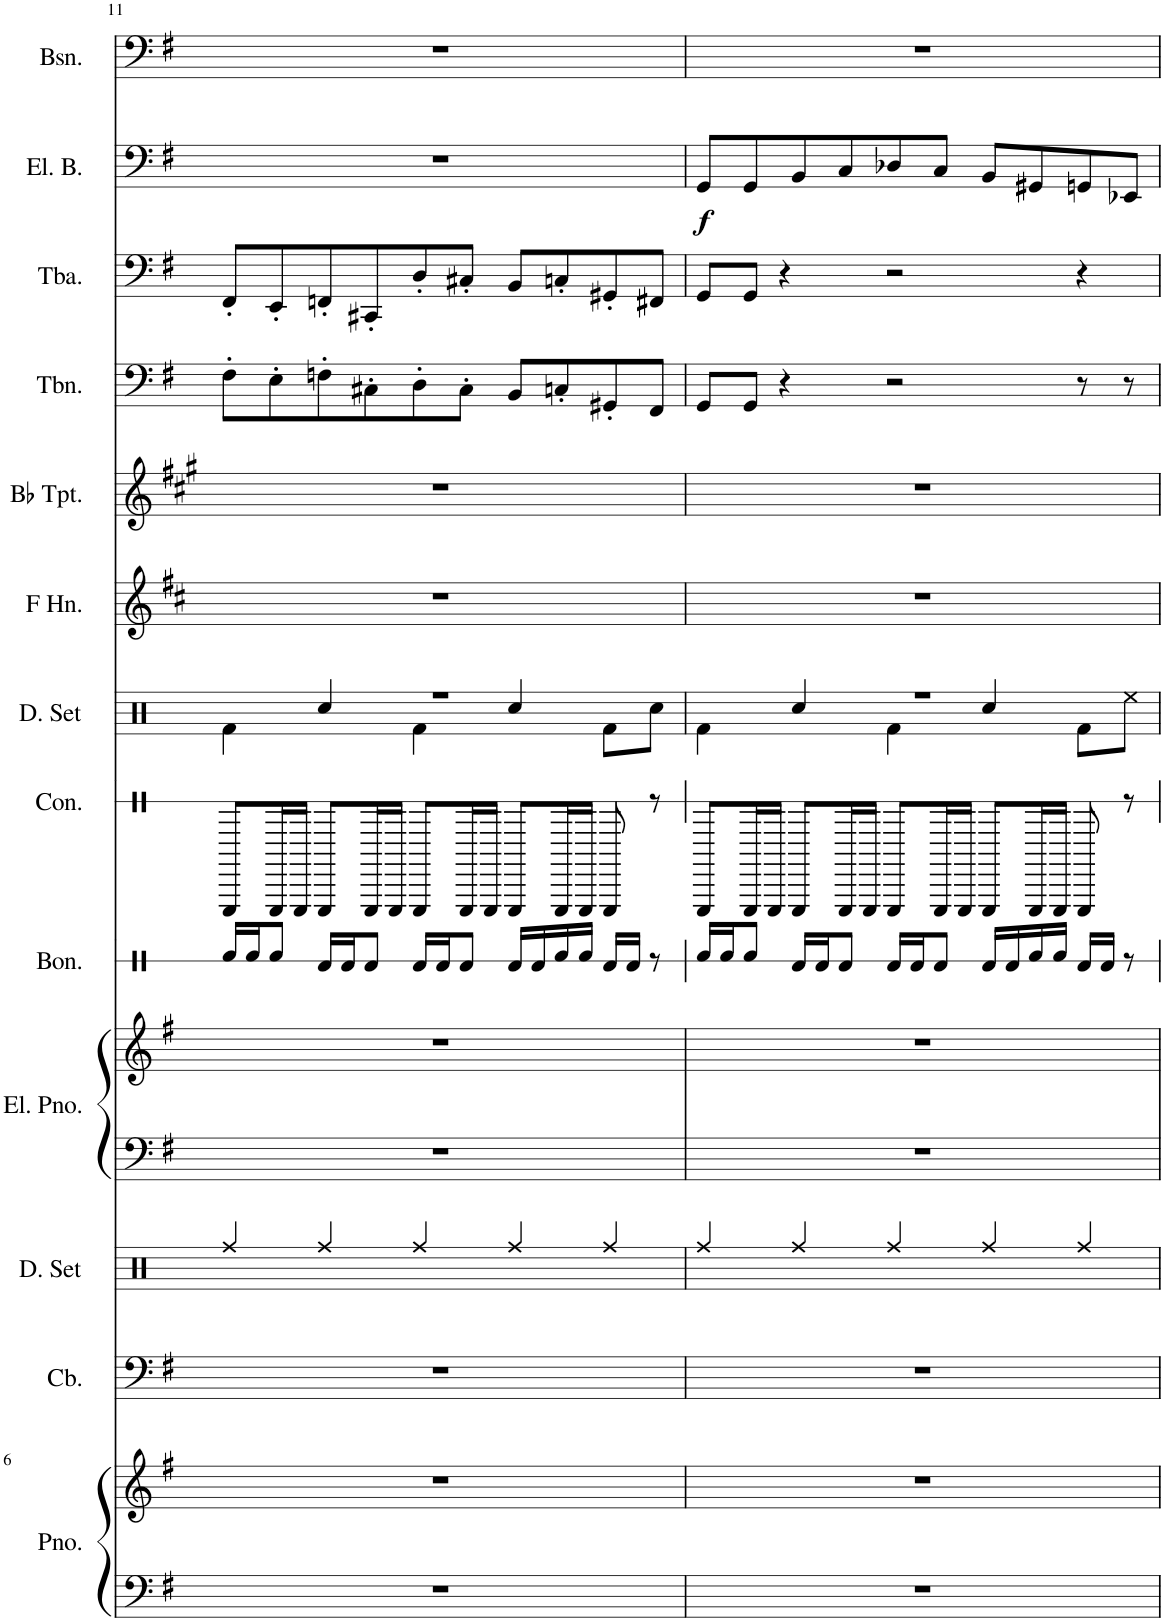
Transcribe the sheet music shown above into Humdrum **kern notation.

**kern	**kern	**kern	**kern	**kern	**kern	**kern	**kern	**kern	**kern	**kern	**kern	**kern	**kern	**dynam	**kern
*part13	*part13	*part12	*part11	*part10	*part10	*part9	*part8	*part7	*part6	*part5	*part4	*part3	*part2	*part2	*part1
*staff15	*staff14	*staff13	*staff12	*staff11	*staff10	*staff9	*staff8	*staff7	*staff6	*staff5	*staff4	*staff3	*staff2	*staff2	*staff1
*I"Piano	*	*I"Contrabass	*I"Drumset	*I"Electric Piano	*	*I"Bongos	*I"Congas	*I"Drumset	*I"Horn in F	*I"Bb Trumpet	*I"Trombone	*I"Tuba	*I"Electric Bass	*	*I"Bassoon
*I'Pno.	*	*I'Cb.	*I'D. Set	*I'El. Pno.	*	*I'Bon.	*I'Con.	*I'D. Set	*	*I'Bb Tpt.	*I'Tbn.	*I'Tba.	*I'El. B.	*	*I'Bsn.
!!LO:PB:g=z
*clefF4	*clefG2	*clefF4	*clefX	*clefF4	*clefG2	*clefX	*clefX	*clefX	*clefG2	*clefG2	*clefF4	*clefF4	*clefF4	*	*clefF4
*	*	*Trd7c12	*	*	*	*	*	*	*Trd4c7	*Trd1c2	*	*	*Trd7c12	*	*
*k[f#]	*k[f#]	*k[f#]	*k[]	*k[f#]	*k[f#]	*k[]	*k[]	*k[]	*k[f#c#]	*k[f#c#g#]	*k[f#]	*k[f#]	*k[f#]	*	*k[f#]
*M5/4	*M5/4	*M5/4	*M5/4	*M5/4	*M5/4	*M5/4	*M5/4	*M5/4	*M5/4	*M5/4	*M5/4	*M5/4	*M5/4	*	*M5/4
=11	=11	=11	=11	=11	=11	=11	=11	=11	=11	=11	=11	=11	=11	=11	=11
*	*	*	*	*	*	*	*	*^	*	*	*	*	*	*	*
4%5r	4%5r	4%5r	4Rff/	4%5r	4%5r	16Rf/LL	8FF/L	4%5r	4Rf\	4%5r	4%5r	8F#'\L	8FF#'/L	4%5r	.	4%5r
.	.	.	.	.	.	16Rf/J	.	.	.	.	.	.	.	.	.	.
.	.	.	.	.	.	8Rf/J	16FF/L	.	.	.	.	8E'\	8EE'/	.	.	.
.	.	.	.	.	.	.	16FF/JJ	.	.	.	.	.	.	.	.	.
.	.	.	4Rff/	.	.	16Rd/LL	8FF/L	.	4Rcc/	.	.	8Fn'\	8FFn'/	.	.	.
.	.	.	.	.	.	16Rd/J	.	.	.	.	.	.	.	.	.	.
.	.	.	.	.	.	8Rd/J	16FF/L	.	.	.	.	8C#X'\	8CC#X'/	.	.	.
.	.	.	.	.	.	.	16FF/JJ	.	.	.	.	.	.	.	.	.
.	.	.	4Rff/	.	.	16Rd/LL	8FF/L	.	4Rf\	.	.	8D'\	8D'/	.	.	.
.	.	.	.	.	.	16Rd/J	.	.	.	.	.	.	.	.	.	.
.	.	.	.	.	.	8Rd/J	16FF/L	.	.	.	.	8C#'\J	8C#X'/J	.	.	.
.	.	.	.	.	.	.	16FF/JJ	.	.	.	.	.	.	.	.	.
.	.	.	4Rff/	.	.	16Rd/LL	8FF/L	.	4Rcc/	.	.	8BB/L	8BB/L	.	.	.
.	.	.	.	.	.	16Rd/	.	.	.	.	.	.	.	.	.	.
.	.	.	.	.	.	16Rf/	16FF/L	.	.	.	.	8Cn'/	8Cn'/	.	.	.
.	.	.	.	.	.	16Rf/JJ	16FF/JJ	.	.	.	.	.	.	.	.	.
.	.	.	4Rff/	.	.	16Rd/LL	8FF/	.	8Rf\L	.	.	8GG#X'/	8GG#X'/	.	.	.
.	.	.	.	.	.	16Rd/JJ	.	.	.	.	.	.	.	.	.	.
.	.	.	.	.	.	8r	8r	.	8Rcc\J	.	.	8FF#/J	8FF#X/J	.	.	.
=12	=12	=12	=12	=12	=12	=12	=12	=12	=12	=12	=12	=12	=12	=12	=12	=12
!	!	!	!	!	!	!	!	!	!	!	!	!	!	!	!LO:DY:b	!
4%5r	4%5r	4%5r	4Rff/	4%5r	4%5r	16Rf/LL	8FF/L	4%5r	4Rf\	4%5r	4%5r	8GG/L	8GG/L	8GG/L	f	4%5r
.	.	.	.	.	.	16Rf/J	.	.	.	.	.	.	.	.	.	.
.	.	.	.	.	.	8Rf/J	16FF/L	.	.	.	.	8GG/J	8GG/J	8GG/	.	.
.	.	.	.	.	.	.	16FF/JJ	.	.	.	.	.	.	.	.	.
.	.	.	4Rff/	.	.	16Rd/LL	8FF/L	.	4Rcc/	.	.	4r	4r	8BB/	.	.
.	.	.	.	.	.	16Rd/J	.	.	.	.	.	.	.	.	.	.
.	.	.	.	.	.	8Rd/J	16FF/L	.	.	.	.	.	.	8C/	.	.
.	.	.	.	.	.	.	16FF/JJ	.	.	.	.	.	.	.	.	.
.	.	.	4Rff/	.	.	16Rd/LL	8FF/L	.	4Rf\	.	.	2r	2r	8D-X/	.	.
.	.	.	.	.	.	16Rd/J	.	.	.	.	.	.	.	.	.	.
.	.	.	.	.	.	8Rd/J	16FF/L	.	.	.	.	.	.	8C/J	.	.
.	.	.	.	.	.	.	16FF/JJ	.	.	.	.	.	.	.	.	.
.	.	.	4Rff/	.	.	16Rd/LL	8FF/L	.	4Rcc/	.	.	.	.	8BB/L	.	.
.	.	.	.	.	.	16Rd/	.	.	.	.	.	.	.	.	.	.
.	.	.	.	.	.	16Rf/	16FF/L	.	.	.	.	.	.	8GG#X/	.	.
.	.	.	.	.	.	16Rf/JJ	16FF/JJ	.	.	.	.	.	.	.	.	.
.	.	.	4Rff/	.	.	16Rd/LL	8FF/	.	8Rf\L	.	.	8r	4r	8GGn/	.	.
.	.	.	.	.	.	16Rd/JJ	.	.	.	.	.	.	.	.	.	.
.	.	.	.	.	.	8r	8r	.	8Ree\J	.	.	8r	.	8EE-X/J	.	.
*	*	*	*	*	*	*	*	*v	*v	*	*	*	*	*	*	*
=	=	=	=	=	=	=	=	=	=	=	=	=	=	=	=
*-	*-	*-	*-	*-	*-	*-	*-	*-	*-	*-	*-	*-	*-	*-	*-
